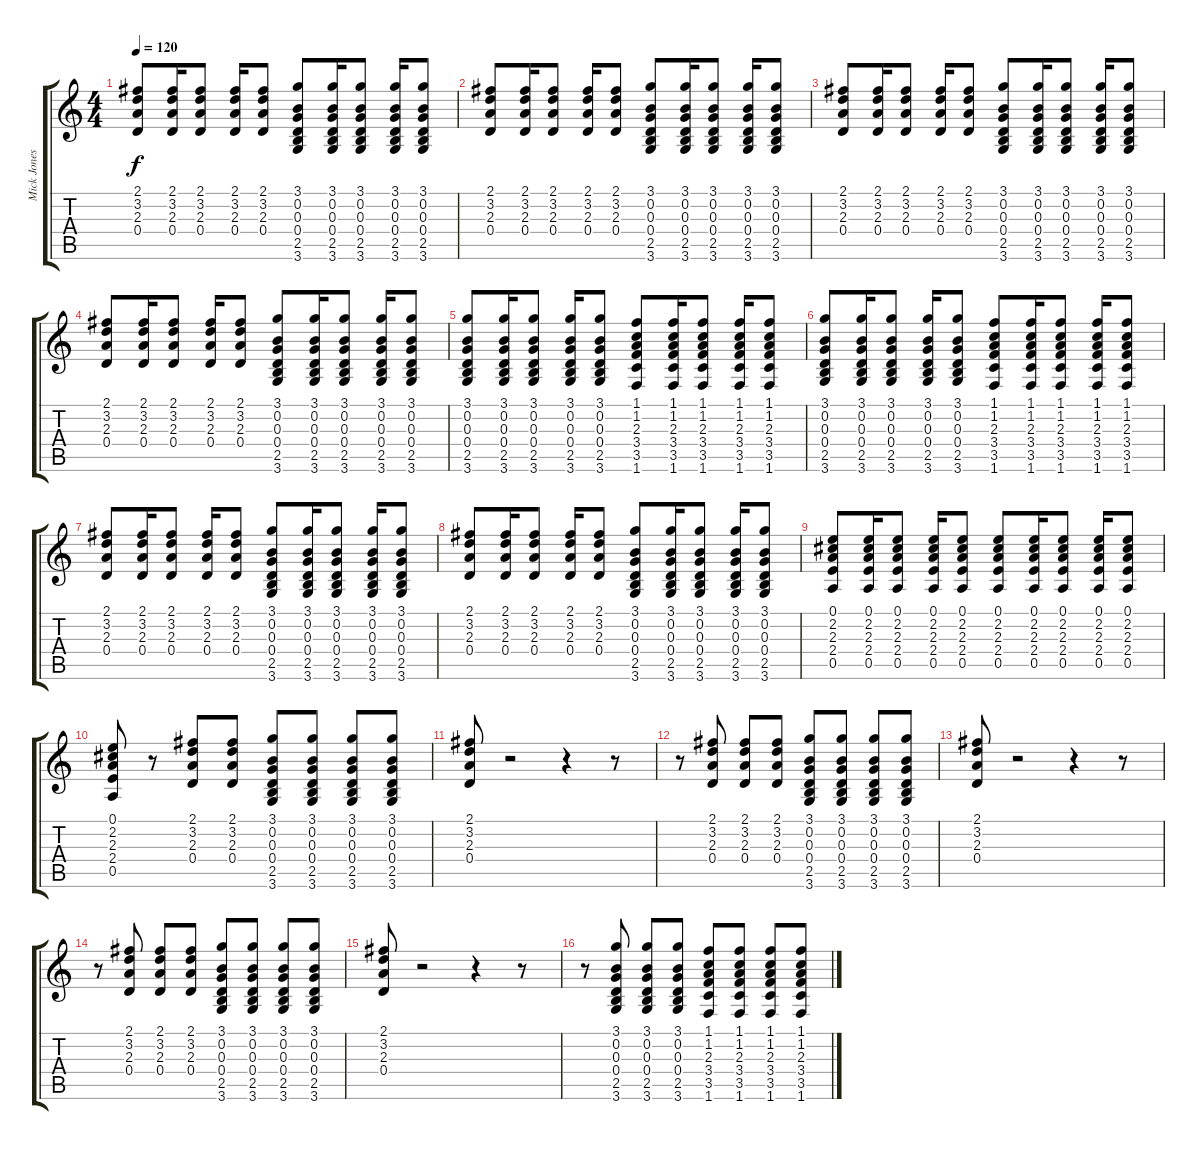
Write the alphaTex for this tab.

\track ("Mick Jones" "Mick Jones") {instrument distortionguitar}
\staff {score tabs}
\tuning (E4 B3 G3 D3 A2 E2) {hide}
\ts (4 4)
\tempo 120
\clef g2
\ks c
(2.1 3.2 2.3 0.4).8{dy f} (2.1 3.2 2.3 0.4).16 (2.1 3.2 2.3 0.4).8 (2.1 3.2 2.3 0.4).16 (2.1 3.2 2.3 0.4).8 (3.1 0.2 0.3 0.4 2.5 3.6).8 (3.1 0.2 0.3 0.4 2.5 3.6).16 (3.1 0.2 0.3 0.4 2.5 3.6).8 (3.1 0.2 0.3 0.4 2.5 3.6).16 (3.1 0.2 0.3 0.4 2.5 3.6).8 |
(2.1 3.2 2.3 0.4).8 (2.1 3.2 2.3 0.4).16 (2.1 3.2 2.3 0.4).8 (2.1 3.2 2.3 0.4).16 (2.1 3.2 2.3 0.4).8 (3.1 0.2 0.3 0.4 2.5 3.6).8 (3.1 0.2 0.3 0.4 2.5 3.6).16 (3.1 0.2 0.3 0.4 2.5 3.6).8 (3.1 0.2 0.3 0.4 2.5 3.6).16 (3.1 0.2 0.3 0.4 2.5 3.6).8 |
(2.1 3.2 2.3 0.4).8 (2.1 3.2 2.3 0.4).16 (2.1 3.2 2.3 0.4).8 (2.1 3.2 2.3 0.4).16 (2.1 3.2 2.3 0.4).8 (3.1 0.2 0.3 0.4 2.5 3.6).8 (3.1 0.2 0.3 0.4 2.5 3.6).16 (3.1 0.2 0.3 0.4 2.5 3.6).8 (3.1 0.2 0.3 0.4 2.5 3.6).16 (3.1 0.2 0.3 0.4 2.5 3.6).8 |
(2.1 3.2 2.3 0.4).8 (2.1 3.2 2.3 0.4).16 (2.1 3.2 2.3 0.4).8 (2.1 3.2 2.3 0.4).16 (2.1 3.2 2.3 0.4).8 (3.1 0.2 0.3 0.4 2.5 3.6).8 (3.1 0.2 0.3 0.4 2.5 3.6).16 (3.1 0.2 0.3 0.4 2.5 3.6).8 (3.1 0.2 0.3 0.4 2.5 3.6).16 (3.1 0.2 0.3 0.4 2.5 3.6).8 |
(3.1 0.2 0.3 0.4 2.5 3.6).8 (3.1 0.2 0.3 0.4 2.5 3.6).16 (3.1 0.2 0.3 0.4 2.5 3.6).8 (3.1 0.2 0.3 0.4 2.5 3.6).16 (3.1 0.2 0.3 0.4 2.5 3.6).8 (1.1 1.2 2.3 3.4 3.5 1.6).8 (1.1 1.2 2.3 3.4 3.5 1.6).16 (1.1 1.2 2.3 3.4 3.5 1.6).8 (1.1 1.2 2.3 3.4 3.5 1.6).16 (1.1 1.2 2.3 3.4 3.5 1.6).8 |
(3.1 0.2 0.3 0.4 2.5 3.6).8 (3.1 0.2 0.3 0.4 2.5 3.6).16 (3.1 0.2 0.3 0.4 2.5 3.6).8 (3.1 0.2 0.3 0.4 2.5 3.6).16 (3.1 0.2 0.3 0.4 2.5 3.6).8 (1.1 1.2 2.3 3.4 3.5 1.6).8 (1.1 1.2 2.3 3.4 3.5 1.6).16 (1.1 1.2 2.3 3.4 3.5 1.6).8 (1.1 1.2 2.3 3.4 3.5 1.6).16 (1.1 1.2 2.3 3.4 3.5 1.6).8 |
(2.1 3.2 2.3 0.4).8 (2.1 3.2 2.3 0.4).16 (2.1 3.2 2.3 0.4).8 (2.1 3.2 2.3 0.4).16 (2.1 3.2 2.3 0.4).8 (3.1 0.2 0.3 0.4 2.5 3.6).8 (3.1 0.2 0.3 0.4 2.5 3.6).16 (3.1 0.2 0.3 0.4 2.5 3.6).8 (3.1 0.2 0.3 0.4 2.5 3.6).16 (3.1 0.2 0.3 0.4 2.5 3.6).8 |
(2.1 3.2 2.3 0.4).8 (2.1 3.2 2.3 0.4).16 (2.1 3.2 2.3 0.4).8 (2.1 3.2 2.3 0.4).16 (2.1 3.2 2.3 0.4).8 (3.1 0.2 0.3 0.4 2.5 3.6).8 (3.1 0.2 0.3 0.4 2.5 3.6).16 (3.1 0.2 0.3 0.4 2.5 3.6).8 (3.1 0.2 0.3 0.4 2.5 3.6).16 (3.1 0.2 0.3 0.4 2.5 3.6).8 |
(0.1 2.2 2.3 2.4 0.5).8 (0.1 2.2 2.3 2.4 0.5).16 (0.1 2.2 2.3 2.4 0.5).8 (0.1 2.2 2.3 2.4 0.5).16 (0.1 2.2 2.3 2.4 0.5).8 (0.1 2.2 2.3 2.4 0.5).8 (0.1 2.2 2.3 2.4 0.5).16 (0.1 2.2 2.3 2.4 0.5).8 (0.1 2.2 2.3 2.4 0.5).16 (0.1 2.2 2.3 2.4 0.5).8 |
(0.1 2.2 2.3 2.4 0.5).8 r.8 (2.1 3.2 2.3 0.4).8 (2.1 3.2 2.3 0.4).8 (3.1 0.2 0.3 0.4 2.5 3.6).8 (3.1 0.2 0.3 0.4 2.5 3.6).8 (3.1 0.2 0.3 0.4 2.5 3.6).8 (3.1 0.2 0.3 0.4 2.5 3.6).8 |
(2.1 3.2 2.3 0.4).8 r.2 r.4 r.8 |
r.8 (2.1 3.2 2.3 0.4).8 (2.1 3.2 2.3 0.4).8 (2.1 3.2 2.3 0.4).8 (3.1 0.2 0.3 0.4 2.5 3.6).8 (3.1 0.2 0.3 0.4 2.5 3.6).8 (3.1 0.2 0.3 0.4 2.5 3.6).8 (3.1 0.2 0.3 0.4 2.5 3.6).8 |
(2.1 3.2 2.3 0.4).8 r.2 r.4 r.8 |
r.8 (2.1 3.2 2.3 0.4).8 (2.1 3.2 2.3 0.4).8 (2.1 3.2 2.3 0.4).8 (3.1 0.2 0.3 0.4 2.5 3.6).8 (3.1 0.2 0.3 0.4 2.5 3.6).8 (3.1 0.2 0.3 0.4 2.5 3.6).8 (3.1 0.2 0.3 0.4 2.5 3.6).8 |
(2.1 3.2 2.3 0.4).8 r.2 r.4 r.8 |
r.8 (3.1 0.2 0.3 0.4 2.5 3.6).8 (3.1 0.2 0.3 0.4 2.5 3.6).8 (3.1 0.2 0.3 0.4 2.5 3.6).8 (1.1 1.2 2.3 3.4 3.5 1.6).8 (1.1 1.2 2.3 3.4 3.5 1.6).8 (1.1 1.2 2.3 3.4 3.5 1.6).8 (1.1 1.2 2.3 3.4 3.5 1.6).8
